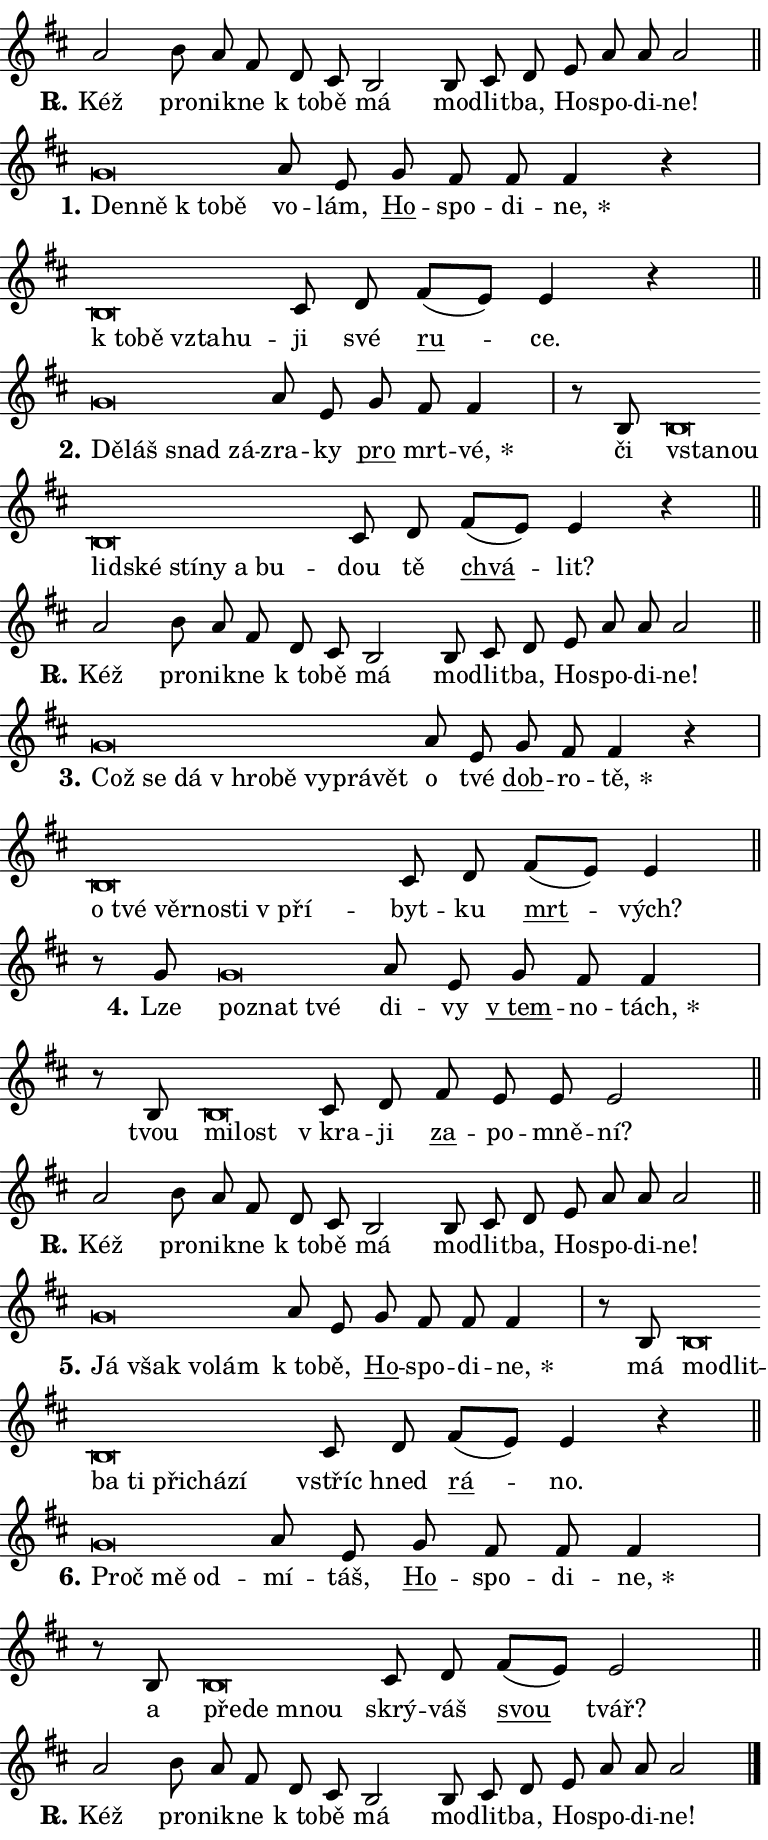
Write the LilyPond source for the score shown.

\version "2.24.0"
\header { tagline = "" }
\paper {
  indent = 0\cm
  top-margin = 0\cm
  right-margin = 0.13\cm % to fit lyric hyphens
  bottom-margin = 0\cm
  left-margin = 0\cm
  paper-width = 13\cm
  page-breaking = #ly:one-page-breaking
  system-system-spacing.basic-distance = #11
  score-system-spacing.basic-distance = #11
  ragged-last = ##f
}


%% Author: Thomas Morley
%% https://lists.gnu.org/archive/html/lilypond-user/2020-05/msg00002.html
#(define (line-position grob)
"Returns position of @var[grob} in current system:
   @code{'start}, if at first time-step
   @code{'end}, if at last time-step
   @code{'middle} otherwise
"
  (let* ((col (ly:item-get-column grob))
         (ln (ly:grob-object col 'left-neighbor))
         (rn (ly:grob-object col 'right-neighbor))
         (col-to-check-left (if (ly:grob? ln) ln col))
         (col-to-check-right (if (ly:grob? rn) rn col))
         (break-dir-left
           (and
             (ly:grob-property col-to-check-left 'non-musical #f)
             (ly:item-break-dir col-to-check-left)))
         (break-dir-right
           (and
             (ly:grob-property col-to-check-right 'non-musical #f)
             (ly:item-break-dir col-to-check-right))))
        (cond ((eqv? 1 break-dir-left) 'start)
              ((eqv? -1 break-dir-right) 'end)
              (else 'middle))))

#(define (tranparent-at-line-position vctor)
  (lambda (grob)
  "Relying on @code{line-position} select the relevant enry from @var{vctor}.
Used to determine transparency,"
    (case (line-position grob)
      ((end) (not (vector-ref vctor 0)))
      ((middle) (not (vector-ref vctor 1)))
      ((start) (not (vector-ref vctor 2))))))

noteHeadBreakVisibility =
#(define-music-function (break-visibility)(vector?)
"Makes @code{NoteHead}s transparent relying on @var{break-visibility}"
#{
  \override NoteHead.transparent =
    #(tranparent-at-line-position break-visibility)
#})

#(define delete-ledgers-for-transparent-note-heads
  (lambda (grob)
    "Reads whether a @code{NoteHead} is transparent.
If so this @code{NoteHead} is removed from @code{'note-heads} from
@var{grob}, which is supposed to be @code{LedgerLineSpanner}.
As a result ledgers are not printed for this @code{NoteHead}"
    (let* ((nhds-array (ly:grob-object grob 'note-heads))
           (nhds-list
             (if (ly:grob-array? nhds-array)
                 (ly:grob-array->list nhds-array)
                 '()))
           ;; Relies on the transparent-property being done before
           ;; Staff.LedgerLineSpanner.after-line-breaking is executed.
           ;; This is fragile ...
           (to-keep
             (remove
               (lambda (nhd)
                 (ly:grob-property nhd 'transparent #f))
               nhds-list)))
      ;; TODO find a better method to iterate over grob-arrays, similiar
      ;; to filter/remove etc for lists
      ;; For now rebuilt from scratch
      (set! (ly:grob-object grob 'note-heads)  '())
      (for-each
        (lambda (nhd)
          (ly:pointer-group-interface::add-grob grob 'note-heads nhd))
        to-keep))))

squashNotes = {
  \override NoteHead.X-extent = #'(-0.2 . 0.2)
  \override NoteHead.Y-extent = #'(-0.75 . 0)
  \override NoteHead.stencil =
    #(lambda (grob)
       (let ((pos (ly:grob-property grob 'staff-position)))
         (begin
           (if (< pos -7) (display "ERROR: Lower brevis then expected\n") (display ""))
           (if (<= pos -6) ly:text-interface::print ly:note-head::print))))
}
unSquashNotes = {
  \revert NoteHead.X-extent
  \revert NoteHead.Y-extent
  \revert NoteHead.stencil
}

hideNotes = \noteHeadBreakVisibility #begin-of-line-visible
unHideNotes = \noteHeadBreakVisibility #all-visible

% work-around for resetting accidentals
% https://lilypond.org/doc/v2.23/Documentation/notation/displaying-rhythms#unmetered-music
cadenzaMeasure = {
  \cadenzaOff
  \partial 1024 s1024
  \cadenzaOn
}

#(define-markup-command (accent layout props text) (markup?)
  "Underline accented syllable"
  (interpret-markup layout props
    #{\markup \override #'(offset . 4.3) \underline { #text }#}))

responsum = \markup \concat {
  "R" \hspace #-1.05 \path #0.1 #'((moveto 0 0.07) (lineto 0.9 0.8)) \hspace #0.05 "."
}

spaceSize = #0.6828661417322834 % exact space size for TeX Gyre Schola

\layout {
  \context {
    \Staff
    \remove "Time_signature_engraver"
    \override LedgerLineSpanner.after-line-breaking = #delete-ledgers-for-transparent-note-heads
  }
  \context {
    \Lyrics {
      \override LyricSpace.minimum-distance = \spaceSize
      \override LyricText.font-name = #"TeX Gyre Schola"
      \override LyricText.font-size = 1
      \override StanzaNumber.font-name = #"TeX Gyre Schola Bold"
      \override StanzaNumber.font-size = 1
    }
  }
  \context {
    \Score 
    \override NoteHead.text =
      #(lambda (grob) 
        (let ((pos (ly:grob-property grob 'staff-position)))
          #{\markup {
            \combine
              \halign #-0.55 \raise #(if (= pos -6) 0 0.5) \override #'(thickness . 2) \draw-line #'(3.2 . 0)
              \musicglyph "noteheads.sM1"
          }#}))
  }
}

% magnetic-lyrics.ily
%
%   written by
%     Jean Abou Samra <jean@abou-samra.fr>
%     Werner Lemberg <wl@gnu.org>
%
%   adapted by
%     Jiri Hon <jiri.hon@gmail.com>
%
% Version 2022-Apr-15

% https://www.mail-archive.com/lilypond-user@gnu.org/msg149350.html

#(define (Left_hyphen_pointer_engraver context)
   "Collect syllable-hyphen-syllable occurrences in lyrics and store
them in properties.  This engraver only looks to the left.  For
example, if the lyrics input is @code{foo -- bar}, it does the
following.

@itemize @bullet
@item
Set the @code{text} property of the @code{LyricHyphen} grob between
@q{foo} and @q{bar} to @code{foo}.

@item
Set the @code{left-hyphen} property of the @code{LyricText} grob with
text @q{foo} to the @code{LyricHyphen} grob between @q{foo} and
@q{bar}.
@end itemize

Use this auxiliary engraver in combination with the
@code{lyric-@/text::@/apply-@/magnetic-@/offset!} hook."
   (let ((hyphen #f)
         (text #f))
     (make-engraver
      (acknowledgers
       ((lyric-syllable-interface engraver grob source-engraver)
        (set! text grob)))
      (end-acknowledgers
       ((lyric-hyphen-interface engraver grob source-engraver)
        ;(when (not (grob::has-interface grob 'lyric-space-interface))
          (set! hyphen grob)));)
      ((stop-translation-timestep engraver)
       (when (and text hyphen)
         (ly:grob-set-object! text 'left-hyphen hyphen))
       (set! text #f)
       (set! hyphen #f)))))

#(define (lyric-text::apply-magnetic-offset! grob)
   "If the space between two syllables is less than the value in
property @code{LyricText@/.details@/.squash-threshold}, move the right
syllable to the left so that it gets concatenated with the left
syllable.

Use this function as a hook for
@code{LyricText@/.after-@/line-@/breaking} if the
@code{Left_@/hyphen_@/pointer_@/engraver} is active."
   (let ((hyphen (ly:grob-object grob 'left-hyphen #f)))
     (when hyphen
       (let ((left-text (ly:spanner-bound hyphen LEFT)))
         (when (grob::has-interface left-text 'lyric-syllable-interface)
           (let* ((common (ly:grob-common-refpoint grob left-text X))
                  (this-x-ext (ly:grob-extent grob common X))
                  (left-x-ext
                   (begin
                     ;; Trigger magnetism for left-text.
                     (ly:grob-property left-text 'after-line-breaking)
                     (ly:grob-extent left-text common X)))
                  ;; `delta` is the gap width between two syllables.
                  (delta (- (interval-start this-x-ext)
                            (interval-end left-x-ext)))
                  (details (ly:grob-property grob 'details))
                  (threshold (assoc-get 'squash-threshold details 0.2)))
             (when (< delta threshold)
               (let* (;; We have to manipulate the input text so that
                      ;; ligatures crossing syllable boundaries are not
                      ;; disabled.  For languages based on the Latin
                      ;; script this is essentially a beautification.
                      ;; However, for non-Western scripts it can be a
                      ;; necessity.
                      (lt (ly:grob-property left-text 'text))
                      (rt (ly:grob-property grob 'text))
                      (is-space (grob::has-interface hyphen 'lyric-space-interface))
                      (space (if is-space " " ""))
                      (extra-delta (if is-space spaceSize 0))
                      ;; Append new syllable.
                      (ltrt-space (if (and (string? lt) (string? rt))
                                (string-append lt space rt)
                                (make-concat-markup (list lt space rt))))
                      ;; Right-align `ltrt` to the right side.
                      (ltrt-space-markup (grob-interpret-markup
                               grob
                               (make-translate-markup
                                (cons (interval-length this-x-ext) 0)
                                (make-right-align-markup ltrt-space)))))
                 (begin
                   ;; Don't print `left-text`.
                   (ly:grob-set-property! left-text 'stencil #f)
                   ;; Set text and stencil (which holds all collected
                   ;; syllables so far) and shift it to the left.
                   (ly:grob-set-property! grob 'text ltrt-space)
                   (ly:grob-set-property! grob 'stencil ltrt-space-markup)
                   (ly:grob-translate-axis! grob (- (- delta extra-delta)) X))))))))))


#(define (lyric-hyphen::displace-bounds-first grob)
   ;; Make very sure this callback isn't triggered too early.
   (let ((left (ly:spanner-bound grob LEFT))
         (right (ly:spanner-bound grob RIGHT)))
     (ly:grob-property left 'after-line-breaking)
     (ly:grob-property right 'after-line-breaking)
     (ly:lyric-hyphen::print grob)))

squashThreshold = #0.4

\layout {
  \context {
    \Lyrics
    \consists #Left_hyphen_pointer_engraver
    \override LyricText.after-line-breaking =
      #lyric-text::apply-magnetic-offset!
    \override LyricHyphen.stencil = #lyric-hyphen::displace-bounds-first
    \override LyricText.details.squash-threshold = \squashThreshold
    \override LyricHyphen.minimum-distance = 0
    \override LyricHyphen.minimum-length = \squashThreshold
  }
}

squashText = \override LyricText.details.squash-threshold = 9999
unSquashText = \override LyricText.details.squash-threshold = \squashThreshold

leftText = \override LyricText.self-alignment-X = #LEFT
unLeftText = \revert LyricText.self-alignment-X

starOffset = #(lambda (grob) 
                (let ((x_offset (ly:self-alignment-interface::aligned-on-x-parent grob)))
                  (if (= x_offset 0) 0 (+ x_offset 1.2))))

star = #(define-music-function (syllable)(string?)
"Append star separator at the end of a syllable"
#{
  \once \override LyricText.X-offset = #starOffset
  \lyricmode { \markup {
    #syllable
    \override #'((font-name . "TeX Gyre Schola Bold")) \hspace #0.2 \lower #0.65 \larger "*"
  } }
#})

starAccent = #(define-music-function (syllable)(string?)
"Append star separator at the end of a syllable and make accent"
#{
  \once \override LyricText.X-offset = #starOffset
  \lyricmode { \markup {
    \accent #syllable
    \override #'((font-name . "TeX Gyre Schola Bold")) \hspace #0.2 \lower #0.65 \larger "*"
  } }
#})

breath = #(define-music-function (syllable)(string?)
"Append breathing indicator at the end of a syllable"
#{
  \lyricmode { \markup { #syllable "+" } }
#})

optionalBreath = #(define-music-function (syllable)(string?)
"Append optional breathing indicator at the end of a syllable"
#{
  \lyricmode { \markup { #syllable "(+)" } }
#})


\score {
    <<
        \new Voice = "melody" { \cadenzaOn \key d \major \relative { a'2 b8 a fis \bar "" d cis b2 \bar "" b8 cis d \bar "" e a a a2 \cadenzaMeasure \bar "||" \break } }
        \new Lyrics \lyricsto "melody" { \lyricmode { \set stanza = \responsum
Kéž pro -- nik -- ne "k to" -- bě má mo -- dlit -- ba, Ho -- spo -- di -- ne! } }
    >>
    \layout {}
}

\score {
    <<
        \new Voice = "melody" { \cadenzaOn \key d \major \relative { \squashNotes g'\breve*1/16 \hideNotes \breve*1/16 \bar "" \breve*1/16 \breve*1/16 \bar "" \unHideNotes \unSquashNotes a8 e \bar "" g fis fis fis4 r \cadenzaMeasure \bar "|" \squashNotes b,\breve*1/16 \hideNotes \breve*1/16 \bar "" \breve*1/16 \breve*1/16 \bar "" \unHideNotes \unSquashNotes cis8 d \bar "" fis[( e)] e4 r \cadenzaMeasure \bar "||" \break } }
        \new Lyrics \lyricsto "melody" { \lyricmode { \set stanza = "1."
\leftText Den -- \squashText ně "k to" -- bě \unLeftText \unSquashText vo -- lám, \markup \accent Ho -- spo -- di -- \star ne, \leftText "k to" -- \squashText bě vzta -- hu -- \unLeftText \unSquashText ji své \markup \accent ru -- ce. } }
    >>
    \layout {}
}

\score {
    <<
        \new Voice = "melody" { \cadenzaOn \key d \major \relative { \squashNotes g'\breve*1/16 \hideNotes \breve*1/16 \bar "" \breve*1/16 \breve*1/16 \bar "" \unHideNotes \unSquashNotes a8 e \bar "" g fis fis4 \cadenzaMeasure \bar "|" r8 b,8 \squashNotes b\breve*1/16 \hideNotes \breve*1/16 \bar "" \breve*1/16 \bar "" \breve*1/16 \bar "" \breve*1/16 \bar "" \breve*1/16 \bar "" \breve*1/16 \breve*1/16 \bar "" \unHideNotes \unSquashNotes cis8 d \bar "" fis[( e)] e4 r \cadenzaMeasure \bar "||" \break } }
        \new Lyrics \lyricsto "melody" { \lyricmode { \set stanza = "2."
\leftText Dě -- \squashText láš snad zá -- \unLeftText \unSquashText zra -- ky \markup \accent pro mrt -- \star vé, či \leftText vsta -- \squashText nou lid -- ské stí -- ny a bu -- \unLeftText \unSquashText dou tě \markup \accent chvá -- lit? } }
    >>
    \layout {}
}

\score {
    <<
        \new Voice = "melody" { \cadenzaOn \key d \major \relative { a'2 b8 a fis \bar "" d cis b2 \bar "" b8 cis d \bar "" e a a a2 \cadenzaMeasure \bar "||" \break } }
        \new Lyrics \lyricsto "melody" { \lyricmode { \set stanza = \responsum
Kéž pro -- nik -- ne "k to" -- bě má mo -- dlit -- ba, Ho -- spo -- di -- ne! } }
    >>
    \layout {}
}

\score {
    <<
        \new Voice = "melody" { \cadenzaOn \key d \major \relative { \squashNotes g'\breve*1/16 \hideNotes \breve*1/16 \bar "" \breve*1/16 \bar "" \breve*1/16 \bar "" \breve*1/16 \bar "" \breve*1/16 \bar "" \breve*1/16 \breve*1/16 \bar "" \unHideNotes \unSquashNotes a8 e \bar "" g fis fis4 r \cadenzaMeasure \bar "|" \squashNotes b,\breve*1/16 \hideNotes \breve*1/16 \bar "" \breve*1/16 \bar "" \breve*1/16 \bar "" \breve*1/16 \breve*1/16 \bar "" \unHideNotes \unSquashNotes cis8 d \bar "" fis[( e)] e4 \cadenzaMeasure \bar "||" \break } }
        \new Lyrics \lyricsto "melody" { \lyricmode { \set stanza = "3."
\leftText Což \squashText se dá "v hro" -- bě vy -- prá -- vět \unLeftText \unSquashText o tvé \markup \accent dob -- ro -- \star tě, \leftText o \squashText tvé věr -- no -- sti "v pří" -- \unLeftText \unSquashText byt -- ku \markup \accent mrt -- vých? } }
    >>
    \layout {}
}

\score {
    <<
        \new Voice = "melody" { \cadenzaOn \key d \major \relative { r8 g'8 \squashNotes g\breve*1/16 \hideNotes \breve*1/16 \breve*1/16 \bar "" \unHideNotes \unSquashNotes a8 e \bar "" g fis fis4 \cadenzaMeasure \bar "|" r8 b,8 \squashNotes b\breve*1/16 \hideNotes \breve*1/16 \bar "" \unHideNotes \unSquashNotes cis8 d \bar "" fis e e e2 \cadenzaMeasure \bar "||" \break } }
        \new Lyrics \lyricsto "melody" { \lyricmode { \set stanza = "4."
Lze \leftText po -- \squashText znat tvé \unLeftText \unSquashText di -- vy \markup \accent "v tem" -- no -- \star tách, tvou \leftText mi -- \squashText lost \unLeftText \unSquashText "v kra" -- ji \markup \accent za -- po -- mně -- ní? } }
    >>
    \layout {}
}

\score {
    <<
        \new Voice = "melody" { \cadenzaOn \key d \major \relative { a'2 b8 a fis \bar "" d cis b2 \bar "" b8 cis d \bar "" e a a a2 \cadenzaMeasure \bar "||" \break } }
        \new Lyrics \lyricsto "melody" { \lyricmode { \set stanza = \responsum
Kéž pro -- nik -- ne "k to" -- bě má mo -- dlit -- ba, Ho -- spo -- di -- ne! } }
    >>
    \layout {}
}

\score {
    <<
        \new Voice = "melody" { \cadenzaOn \key d \major \relative { \squashNotes g'\breve*1/16 \hideNotes \breve*1/16 \bar "" \breve*1/16 \breve*1/16 \bar "" \unHideNotes \unSquashNotes a8 e \bar "" g fis fis fis4 \cadenzaMeasure \bar "|" r8 b,8 \squashNotes b\breve*1/16 \hideNotes \breve*1/16 \bar "" \breve*1/16 \bar "" \breve*1/16 \bar "" \breve*1/16 \bar "" \breve*1/16 \breve*1/16 \bar "" \unHideNotes \unSquashNotes cis8 d \bar "" fis[( e)] e4 r \cadenzaMeasure \bar "||" \break } }
        \new Lyrics \lyricsto "melody" { \lyricmode { \set stanza = "5."
\leftText Já \squashText však vo -- lám \unLeftText \unSquashText "k to" -- bě, \markup \accent Ho -- spo -- di -- \star ne, má \leftText mo -- \squashText dlit -- ba ti při -- chá -- zí \unLeftText \unSquashText vstříc hned \markup \accent rá -- no. } }
    >>
    \layout {}
}

\score {
    <<
        \new Voice = "melody" { \cadenzaOn \key d \major \relative { \squashNotes g'\breve*1/16 \hideNotes \breve*1/16 \breve*1/16 \bar "" \unHideNotes \unSquashNotes a8 e \bar "" g fis fis fis4 \cadenzaMeasure \bar "|" r8 b,8 \squashNotes b\breve*1/16 \hideNotes \breve*1/16 \breve*1/16 \bar "" \unHideNotes \unSquashNotes cis8 d \bar "" fis[( e)] e2 \cadenzaMeasure \bar "||" \break } }
        \new Lyrics \lyricsto "melody" { \lyricmode { \set stanza = "6."
\leftText Proč \squashText mě od -- \unLeftText \unSquashText mí -- táš, \markup \accent Ho -- spo -- di -- \star ne, a \leftText pře -- \squashText de mnou \unLeftText \unSquashText skrý -- váš \markup \accent svou tvář? } }
    >>
    \layout {}
}

\score {
    <<
        \new Voice = "melody" { \cadenzaOn \key d \major \relative { a'2 b8 a fis \bar "" d cis b2 \bar "" b8 cis d \bar "" e a a a2 \cadenzaMeasure \bar "||" \break } \bar "|." }
        \new Lyrics \lyricsto "melody" { \lyricmode { \set stanza = \responsum
Kéž pro -- nik -- ne "k to" -- bě má mo -- dlit -- ba, Ho -- spo -- di -- ne! } }
    >>
    \layout {}
}
